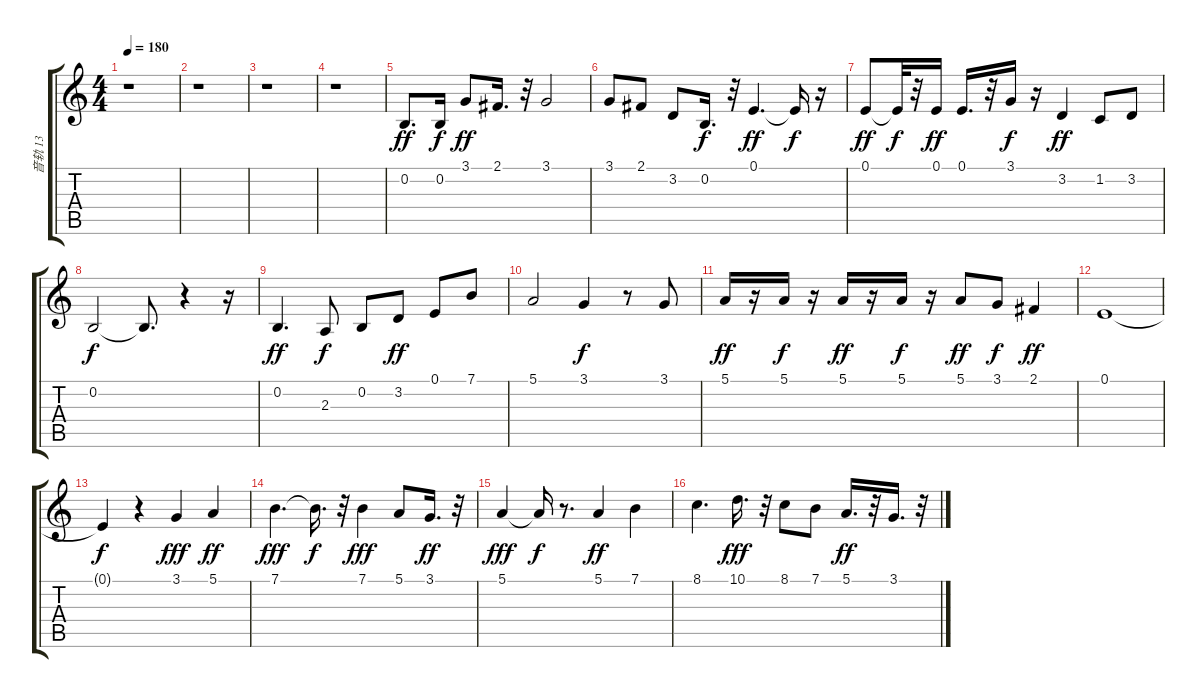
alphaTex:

\track ("音轨 13" "音轨 13") {instrument choiraahs}
\staff {score tabs}
\tuning (E4 B3 G3 D3 A2 E2) {hide}
\ts (4 4)
\tempo 180
\clef g2
\ks c
r.1{dy ff} |
r.1 |
r.1 |
r.1 |
0.2.8{d} 0.2.16{dy f} 3.1.8{dy ff} 2.1.16{d} r.32 3.1.2 |
3.1.8 2.1.8 3.2.8 0.2.16{d dy f} r.32 0.1.4{d dy ff} 0.1{t}.16{dy f} r.16 |
0.1.8{dy ff} 0.1{t}.32{dy f} r.32 0.1.16{dy ff} 0.1.16{d} r.32 3.1.16{dy f} r.16 3.2.4{dy ff} 1.2.8 3.2.8 |
0.2.2{dy f} 0.2{t}.8{d} r.4 r.16 |
0.2.4{d dy ff volume 12} 2.3.8{dy f} 0.2.8 3.2.8{dy ff} 0.1.8 7.1.8 |
5.1.2 3.1.4{dy f} r.8 3.1.8 |
5.1.16{dy ff} r.16 5.1.16{dy f} r.16 5.1.16{dy ff} r.16 5.1.16{dy f} r.16 5.1.8{dy ff} 3.1.8{dy f} 2.1.4{dy ff} |
0.1.1 |
0.1{t}.4{dy f} r.4 3.1.4{dy fff} 5.1.4{dy ff} |
7.1.4{d dy fff} 7.1{t}.16{d dy f} r.32 7.1.4{dy fff} 5.1.8 3.1.16{d dy ff} r.32 |
5.1.4{dy fff} 5.1{t}.16{dy f} r.8{d} 5.1.4{dy ff} 7.1.4 |
8.1.4{d} 10.1.16{d dy fff} r.32 8.1.8 7.1.8 5.1.16{d dy ff} r.32 3.1.16{d} r.32
